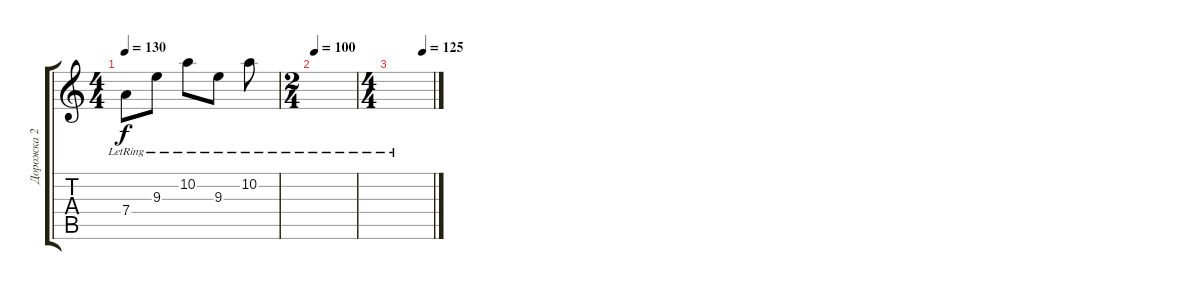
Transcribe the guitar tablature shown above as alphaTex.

\track ("Дорожка 2" "Дорожка 2") {instrument acousticguitarsteel}
\staff {score tabs}
\tuning (E4 B3 G3 D3 A2 E2) {hide}
\ts (4 4)
\tempo 130
\clef g2
\ks c
7.4{lr}.8{dy f} 9.3{lr}.8 10.2{lr}.8 9.3{lr}.8 10.2{lr}.8 |
\ts (2 4)
\tempo 100
|
\ts (4 4)
\tempo (125 0.75)
